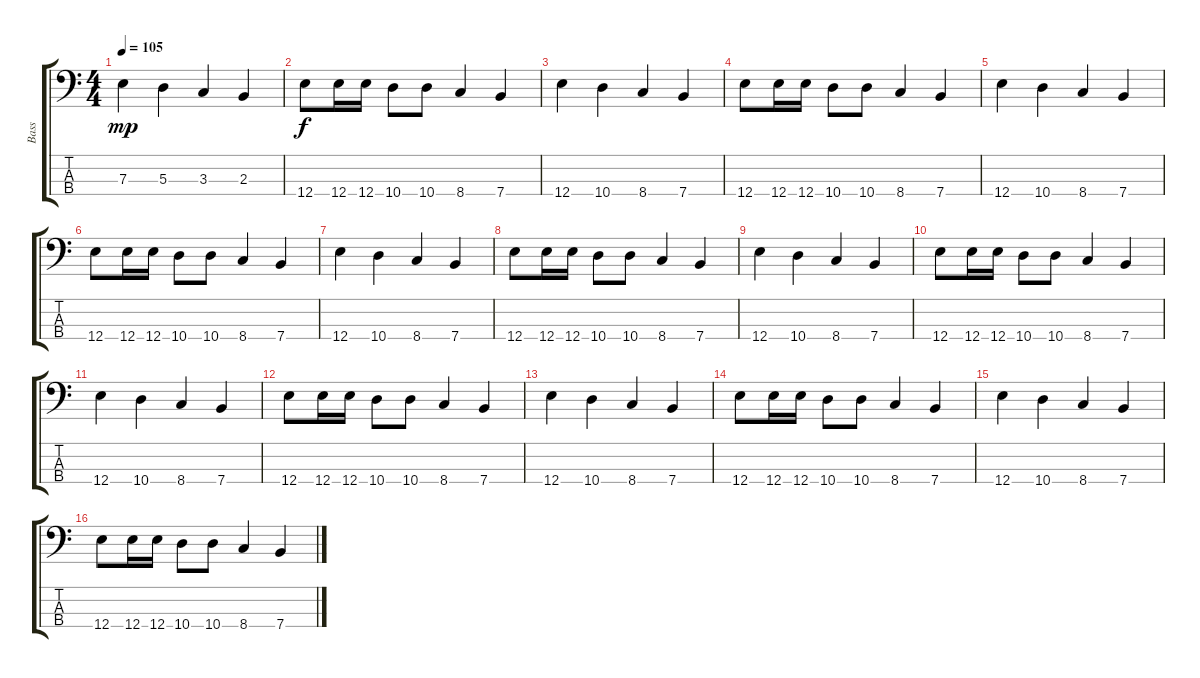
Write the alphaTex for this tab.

\track ("Bass" "Bass") {instrument slapbass2}
\staff {score tabs}
\tuning (G2 D2 A1 E1) {hide}
\ts (4 4)
\tempo 105
\clef f4
\ks c
7.3.4{dy mp instrument electricbassfinger} 5.3.4 3.3.4 2.3.4 |
12.4.8{dy f instrument electricbasspick} 12.4.16 12.4.16 10.4.8 10.4.8 8.4.4 7.4.4 |
12.4.4 10.4.4 8.4.4 7.4.4 |
12.4.8 12.4.16 12.4.16 10.4.8 10.4.8 8.4.4 7.4.4 |
12.4.4 10.4.4 8.4.4 7.4.4 |
12.4.8 12.4.16 12.4.16 10.4.8 10.4.8 8.4.4 7.4.4 |
12.4.4 10.4.4 8.4.4 7.4.4 |
12.4.8 12.4.16 12.4.16 10.4.8 10.4.8 8.4.4 7.4.4 |
12.4.4 10.4.4 8.4.4 7.4.4 |
12.4.8 12.4.16 12.4.16 10.4.8 10.4.8 8.4.4 7.4.4 |
12.4.4 10.4.4 8.4.4 7.4.4 |
12.4.8 12.4.16 12.4.16 10.4.8 10.4.8 8.4.4 7.4.4 |
12.4.4 10.4.4 8.4.4 7.4.4 |
12.4.8 12.4.16 12.4.16 10.4.8 10.4.8 8.4.4 7.4.4 |
12.4.4 10.4.4 8.4.4 7.4.4 |
12.4.8 12.4.16 12.4.16 10.4.8 10.4.8 8.4.4 7.4.4
